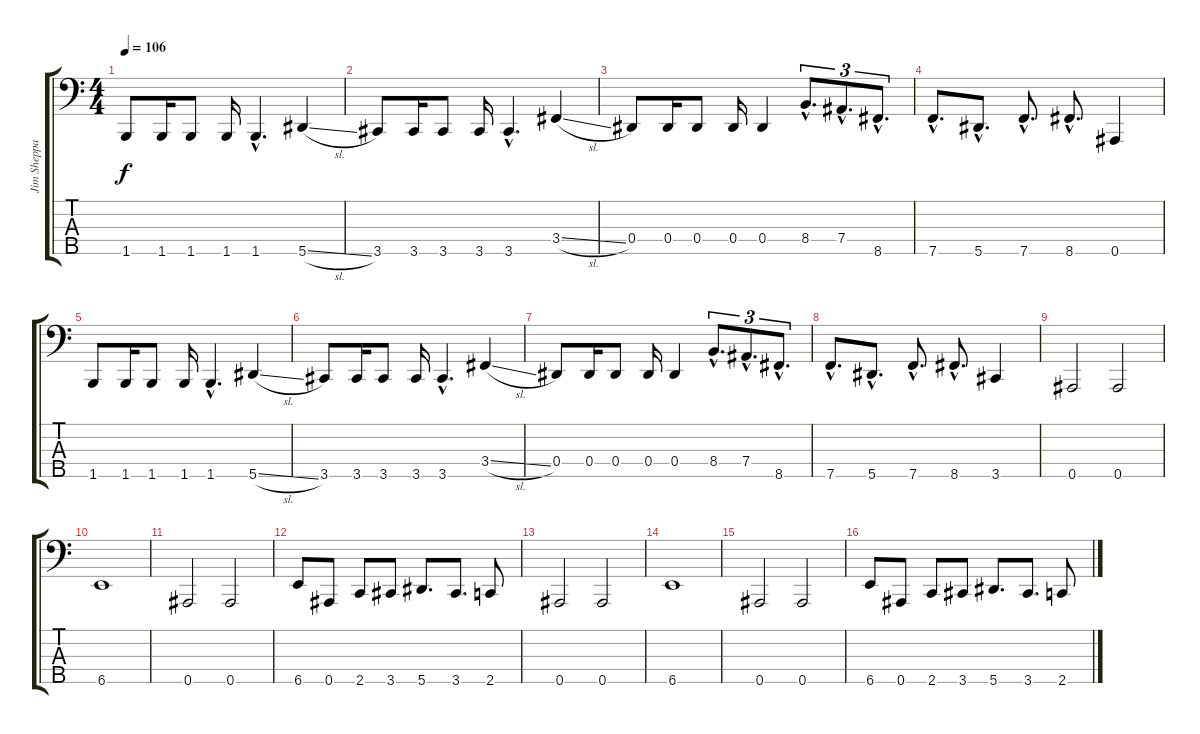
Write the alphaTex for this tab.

\track ("Jim Sheppard" "Jim Sheppa") {instrument electricbasspick}
\staff {score tabs}
\tuning (Gb2 Db2 Ab1 Eb1 Bb0) {hide}
\ts (4 4)
\tempo 106
\clef f4
\ks c
1.5.8{dy f} 1.5.16 1.5.8 1.5.16 1.5{hac}.4{d} 5.5{sl}.4 |
3.5.8 3.5.16 3.5.8 3.5.16 3.5{hac}.4{d} 3.4{sl}.4 |
0.4.8 0.4.16 0.4.8 0.4.16 0.4.4 8.4{hac}.8{d tu (3 2)} 7.4{hac}.8{d tu (3 2)} 8.5{hac}.8{d tu (3 2)} |
7.5{hac}.8{d} 5.5{hac}.8{d} 7.5{hac}.8{d} 8.5{hac}.8{d} 0.5.4 |
1.5.8 1.5.16 1.5.8 1.5.16 1.5{hac}.4{d} 5.5{sl}.4 |
3.5.8 3.5.16 3.5.8 3.5.16 3.5{hac}.4{d} 3.4{sl}.4 |
0.4.8 0.4.16 0.4.8 0.4.16 0.4.4 8.4{hac}.8{d tu (3 2)} 7.4{hac}.8{d tu (3 2)} 8.5{hac}.8{d tu (3 2)} |
7.5{hac}.8{d} 5.5{hac}.8{d} 7.5{hac}.8{d} 8.5{hac}.8{d} 3.5.4 |
0.5.2 0.5.2 |
6.5.1 |
0.5.2 0.5.2 |
6.5.8 0.5.8 2.5.8 3.5.8 5.5.8{d} 3.5.8{d} 2.5.8 |
0.5.2 0.5.2 |
6.5.1 |
0.5.2 0.5.2 |
6.5.8 0.5.8 2.5.8 3.5.8 5.5.8{d} 3.5.8{d} 2.5.8
